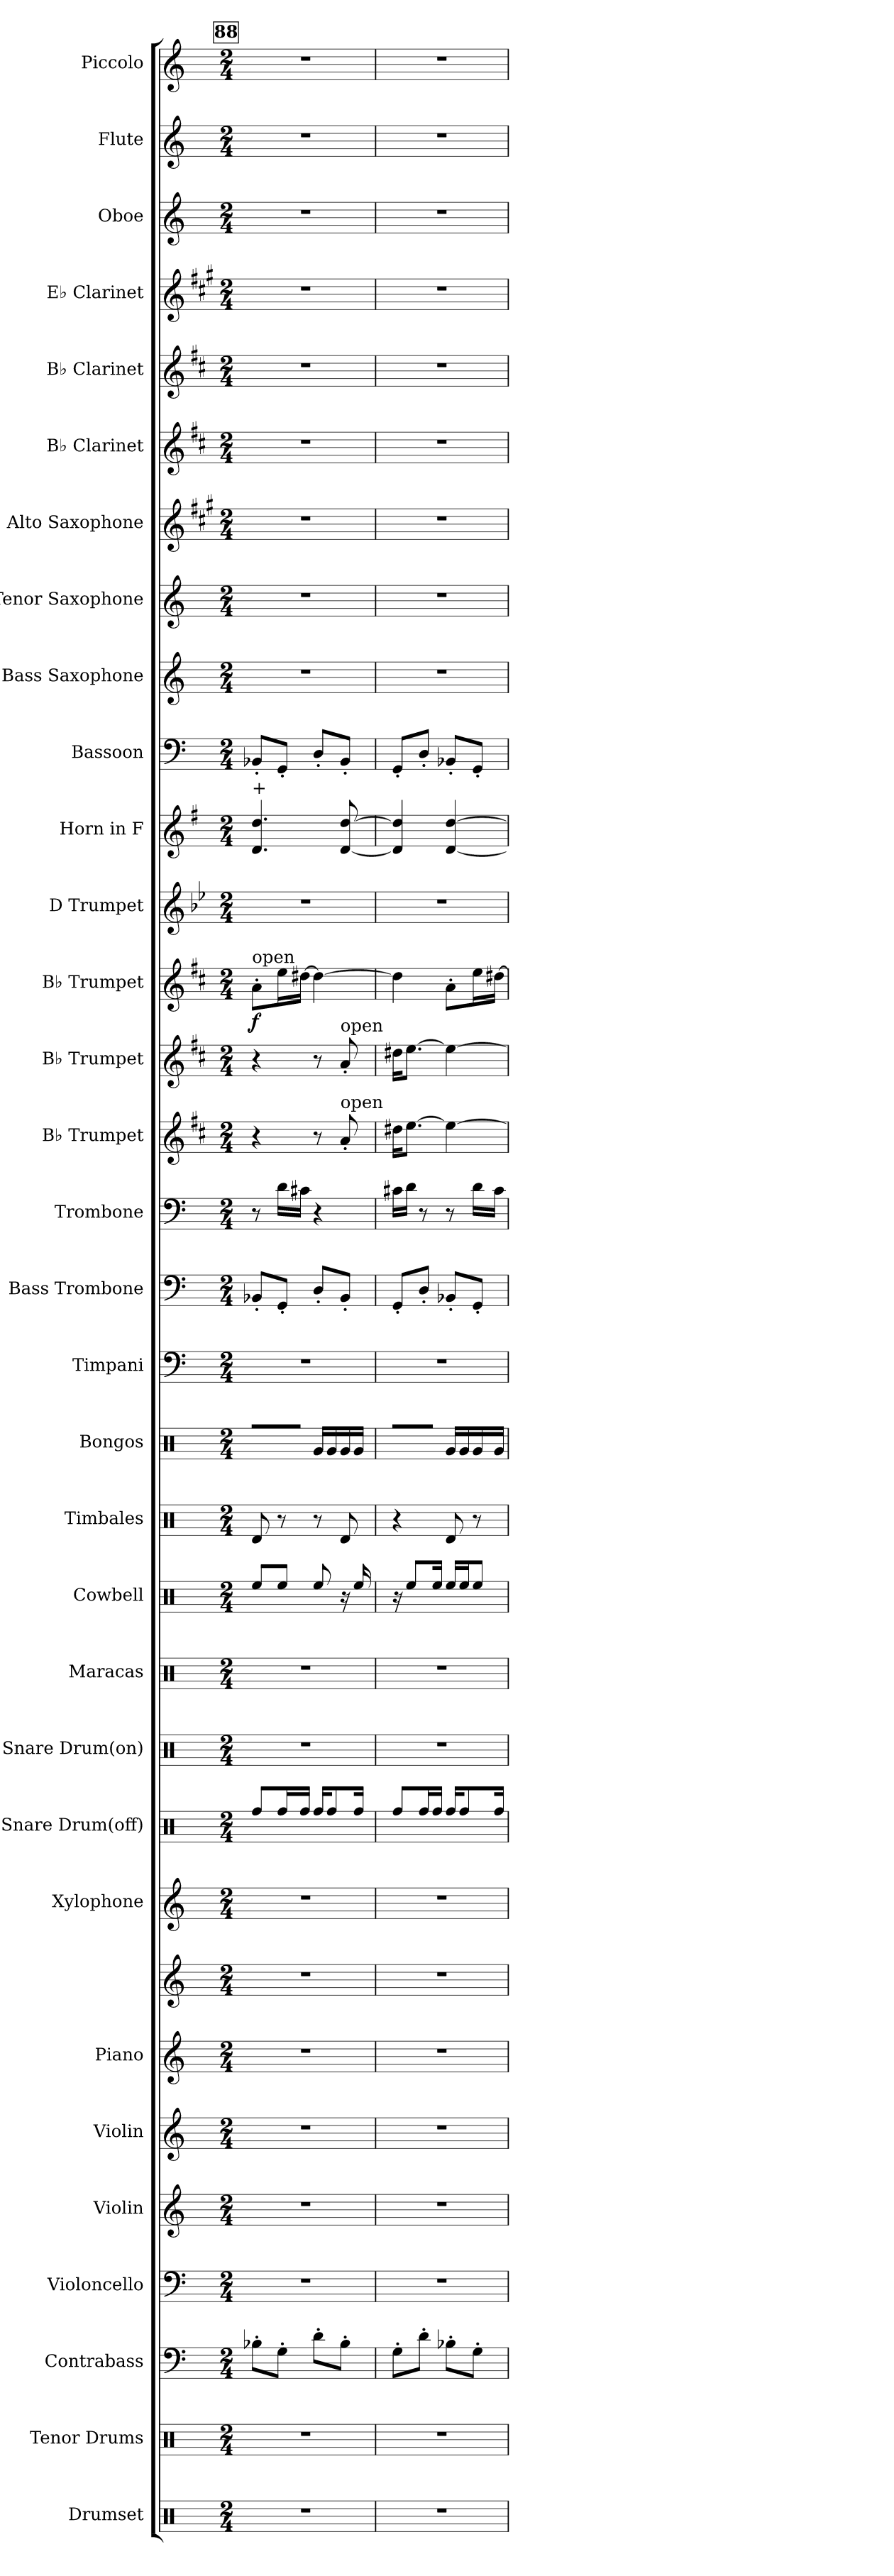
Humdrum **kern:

**kern	**kern	**kern	**kern	**kern	**kern	**kern	**kern	**kern	**kern	**kern	**kern	**kern	**kern	**kern	**kern	**kern	**kern	**kern	**kern	**kern	**dynam	**kern	**kern	**kern	**kern	**kern	**kern	**kern	**kern	**kern	**kern	**kern	**kern
*part32	*part31	*part30	*part29	*part28	*part27	*part26	*part26	*part25	*part24	*part23	*part22	*part21	*part20	*part19	*part18	*part17	*part16	*part15	*part14	*part13	*part13	*part12	*part11	*part10	*part9	*part8	*part7	*part6	*part5	*part4	*part3	*part2	*part1
*staff33	*staff32	*staff31	*staff30	*staff29	*staff28	*staff27	*staff26	*staff25	*staff24	*staff23	*staff22	*staff21	*staff20	*staff19	*staff18	*staff17	*staff16	*staff15	*staff14	*staff13	*staff13	*staff12	*staff11	*staff10	*staff9	*staff8	*staff7	*staff6	*staff5	*staff4	*staff3	*staff2	*staff1
*I"Drumset	*I"Tenor Drums	*I"Contrabass	*I"Violoncello	*I"Violin	*I"Violin	*I"Piano	*	*I"Xylophone	*I"Snare Drum(off)	*I"Snare Drum(on)	*I"Maracas	*I"Cowbell	*I"Timbales	*I"Bongos	*I"Timpani	*I"Bass Trombone	*I"Trombone	*I"B♭ Trumpet	*I"B♭ Trumpet	*I"B♭ Trumpet	*	*I"D Trumpet	*I"Horn in F	*I"Bassoon	*I"Bass Saxophone	*I"Tenor Saxophone	*I"Alto Saxophone	*I"B♭ Clarinet	*I"B♭ Clarinet	*I"E♭ Clarinet	*I"Oboe	*I"Flute	*I"Piccolo
*I'Drs.	*I'T.D.	*I'Cb.	*I'Vc.	*I'Vln.	*I'Vln.	*I'Pno.	*	*I'Xyl.	*	*I'Sn. Dr.	*I'Mrcs.	*I'Cowbell	*I'Timb.	*I'Bongos	*I'Timp.	*I'B. Tbn.	*I'Tbn.	*I'B♭ Tpt.	*I'B♭ Tpt.	*I'B♭ Tpt.	*	*I'D Tpt.	*	*I'Bsn.	*I'B. Sax.	*I'T. Sax.	*I'A. Sax.	*I'B♭ Cl.	*I'B♭ Cl.	*I'E♭ Cl.	*I'Ob.	*I'Fl.	*I'Picc.
*clefX	*clefX	*clefF4	*clefF4	*clefG2	*clefG2	*clefG2	*clefG2	*clefG2	*clefX	*clefX	*clefX	*clefX	*clefX	*clefX	*clefF4	*clefF4	*clefF4	*clefG2	*clefG2	*clefG2	*	*clefG2	*clefG2	*clefF4	*clefG2	*clefG2	*clefG2	*clefG2	*clefG2	*clefG2	*clefG2	*clefG2	*clefG2
*	*	*ITrd7c12	*	*	*	*	*	*ITrd-7c-12	*	*	*	*	*	*	*	*	*	*ITrd1c2	*ITrd1c2	*ITrd1c2	*	*ITrd-1c-2	*ITrd4c7	*	*ITrd15c26	*ITrd8c14	*ITrd5c9	*ITrd1c2	*ITrd1c2	*ITrd-2c-3	*	*	*ITrd-7c-12
*k[]	*k[]	*k[]	*k[]	*k[]	*k[]	*k[]	*k[]	*k[]	*k[]	*k[]	*k[]	*k[]	*k[]	*k[]	*k[]	*k[]	*k[]	*k[]	*k[]	*k[]	*	*k[]	*k[]	*k[]	*k[]	*k[]	*k[]	*k[]	*k[]	*k[]	*k[]	*k[]	*k[]
*M2/4	*M2/4	*M2/4	*M2/4	*M2/4	*M2/4	*M2/4	*M2/4	*M2/4	*M2/4	*M2/4	*M2/4	*M2/4	*M2/4	*M2/4	*M2/4	*M2/4	*M2/4	*M2/4	*M2/4	*M2/4	*	*M2/4	*M2/4	*M2/4	*M2/4	*M2/4	*M2/4	*M2/4	*M2/4	*M2/4	*M2/4	*M2/4	*M2/4
!!LO:REH:place=s1:a:B:fs=14:t=88
=31	=31	=31	=31	=31	=31	=31	=31	=31	=31	=31	=31	=31	=31	=31	=31	=31	=31	=31	=31	=31	=31	=31	=31	=31	=31	=31	=31	=31	=31	=31	=31	=31	=31
!	!	!	!	!	!	!	!	!	!	!	!	!	!	!	!	!	!	!	!	!	!	!	!LO:TX:a:t=+	!	!	!	!	!	!	!	!	!	!
!	!	!	!	!	!	!	!	!	!	!	!	!	!	!	!	!	!	!	!	!LO:TX:a:t=open	!	!	!	!	!	!	!	!	!	!	!	!	!
!	!	!	!	!	!	!	!	!	!	!	!	!	!	!	!	!	!	!	!	!	!LO:DY:b	!	!	!	!	!	!	!	!	!	!	!	!
2r	2r	8BB-X'\L	2r	2r	2r	2r	2r	2r	8Rff/L	2r	2r	8Ree/L	8Rd/	16R/LL	2r	8BB-X'/L	8r	4r	4r	8g'\L	f	2r	4.G/ 4.g/	8BB-X'/L	2r	2r	2r	2r	2r	2r	2r	2r	2r
.	.	.	.	.	.	.	.	.	.	.	.	.	.	16R/	.	.	.	.	.	.	.	.	.	.	.	.	.	.	.	.	.	.	.
.	.	8GG'\J	.	.	.	.	.	.	16Rff/L	.	.	8Ree/J	8r	16R/	.	8GG'/J	16d\LL	.	.	16dd\L	.	.	.	8GG'/J	.	.	.	.	.	.	.	.	.
.	.	.	.	.	.	.	.	.	16Rff/JJ	.	.	.	.	16R/JJ	.	.	16c#X\JJ	.	.	[16cc#X\JJ	.	.	.	.	.	.	.	.	.	.	.	.	.
.	.	8D'\L	.	.	.	.	.	.	16Rff/KL	.	.	8Ree/	8r	16Rg/LL	.	8D'/L	4r	8r	8r	4cc#\_	.	.	.	8D'/L	.	.	.	.	.	.	.	.	.
.	.	.	.	.	.	.	.	.	8Rff/	.	.	.	.	16Rg/	.	.	.	.	.	.	.	.	.	.	.	.	.	.	.	.	.	.	.
!	!	!	!	!	!	!	!	!	!	!	!	!	!	!	!	!	!	!	!LO:TX:a:t=open	!	!	!	!	!	!	!	!	!	!	!	!	!	!
!	!	!	!	!	!	!	!	!	!	!	!	!	!	!	!	!	!	!LO:TX:a:t=open	!	!	!	!	!	!	!	!	!	!	!	!	!	!	!
.	.	8BB-'\J	.	.	.	.	.	.	.	.	.	16r	8Rd/	16Rg/	.	8BB-'/J	.	8g'/	8g'/	.	.	.	[8G/ [8g/	8BB-'/J	.	.	.	.	.	.	.	.	.
.	.	.	.	.	.	.	.	.	16Rff/Jk	.	.	16Ree/	.	16Rg/JJ	.	.	.	.	.	.	.	.	.	.	.	.	.	.	.	.	.	.	.
!!LO:PB:g=z
=32	=32	=32	=32	=32	=32	=32	=32	=32	=32	=32	=32	=32	=32	=32	=32	=32	=32	=32	=32	=32	=32	=32	=32	=32	=32	=32	=32	=32	=32	=32	=32	=32	=32
2r	2r	8GG'\L	2r	2r	2r	2r	2r	2r	8Rff/L	2r	2r	16r	4r	16R/LL	2r	8GG'/L	16c#X\LL	16cc#X\KL	16cc#X\KL	4cc#\]	.	2r	4G/] 4g/]	8GG'/L	2r	2r	2r	2r	2r	2r	2r	2r	2r
.	.	.	.	.	.	.	.	.	.	.	.	8Ree/L	.	16R/	.	.	16d\JJ	[8.dd\J	[8.dd\J	.	.	.	.	.	.	.	.	.	.	.	.	.	.
.	.	8D'\J	.	.	.	.	.	.	16Rff/L	.	.	.	.	16R/	.	8D'/J	8r	.	.	.	.	.	.	8D'/J	.	.	.	.	.	.	.	.	.
.	.	.	.	.	.	.	.	.	16Rff/JJ	.	.	16Ree/Jk	.	16R/JJ	.	.	.	.	.	.	.	.	.	.	.	.	.	.	.	.	.	.	.
.	.	8BB-X'\L	.	.	.	.	.	.	16Rff/KL	.	.	16Ree/LL	8Rd/	16Rg/LL	.	8BB-X'/L	8r	4dd\_	4dd\_	8g'\L	.	.	[4G/ [4g/	8BB-X'/L	.	.	.	.	.	.	.	.	.
.	.	.	.	.	.	.	.	.	8Rff/	.	.	16Ree/J	.	16Rg/	.	.	.	.	.	.	.	.	.	.	.	.	.	.	.	.	.	.	.
.	.	8GG'\J	.	.	.	.	.	.	.	.	.	8Ree/J	8r	16Rg/	.	8GG'/J	16d\LL	.	.	16dd\L	.	.	.	8GG'/J	.	.	.	.	.	.	.	.	.
.	.	.	.	.	.	.	.	.	16Rff/Jk	.	.	.	.	16Rg/JJ	.	.	16c#\JJ	.	.	[16cc#X\JJ	.	.	.	.	.	.	.	.	.	.	.	.	.
=	=	=	=	=	=	=	=	=	=	=	=	=	=	=	=	=	=	=	=	=	=	=	=	=	=	=	=	=	=	=	=	=	=
*-	*-	*-	*-	*-	*-	*-	*-	*-	*-	*-	*-	*-	*-	*-	*-	*-	*-	*-	*-	*-	*-	*-	*-	*-	*-	*-	*-	*-	*-	*-	*-	*-	*-
